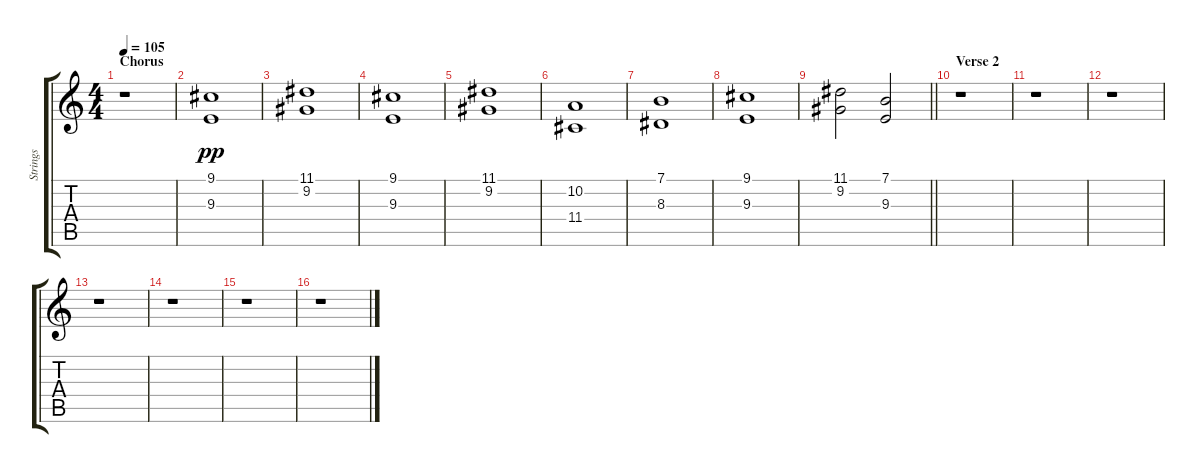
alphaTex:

\track ("Strings " "Strings ") {instrument stringensemble1}
\staff {score tabs}
\tuning (E4 B3 G3 D3 A2 E2) {hide}
\ts (4 4)
\section ("" "Chorus")
\tempo 105
\clef g2
\ks c
r.1{dy pp} |
(9.1 9.3).1 |
(11.1 9.2).1 |
(9.1 9.3).1 |
(11.1 9.2).1 |
(10.2 11.4).1 |
(7.1 8.3).1 |
(9.1 9.3).1 |
\barLineRight lightlight
(11.1 9.2).2 (7.1 9.3).2 |
\section ("" "Verse 2")
r.1 |
r.1 |
r.1 |
r.1 |
r.1 |
r.1 |
r.1
